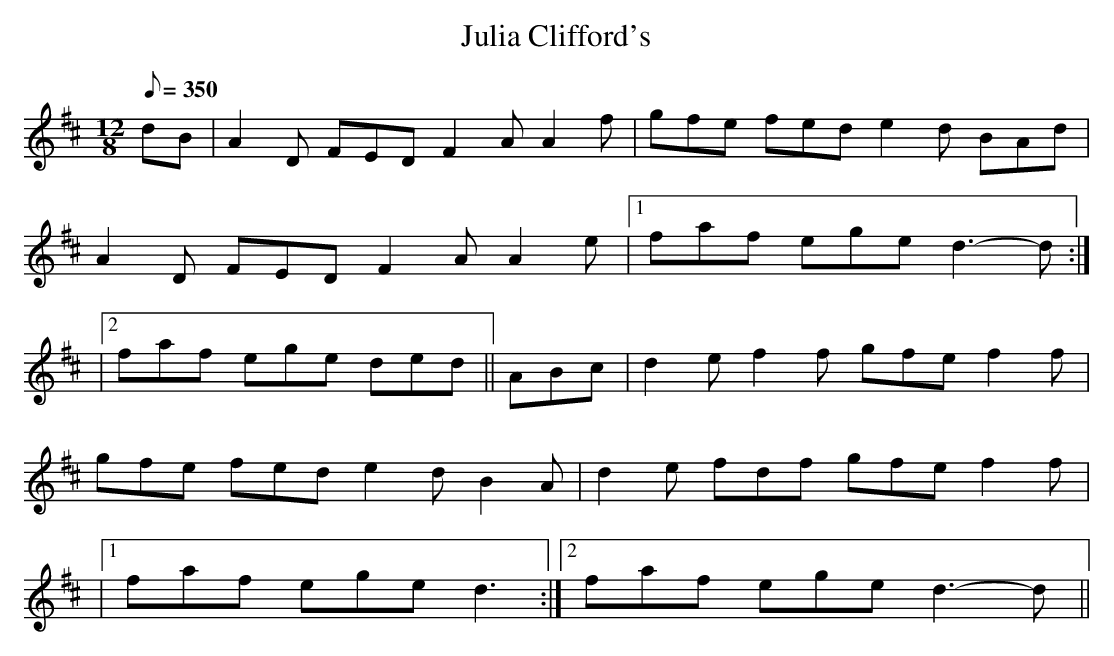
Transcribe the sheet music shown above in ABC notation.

X:1
T: Julia Clifford's
L: 1/8
M: 12/8
Q: 350
K: D
dB|A2D FED F2A A2f|gfe fed e2d BAd|
A2D FED F2A A2e|1 faf ege d3-d :|
|2 faf ege ded || ABc|d2e f2f gfe f2f|
gfe fed e2d B2A|d2e fdf gfe f2f|
|1 faf ege d3  :|2 faf ege d3-d ||
